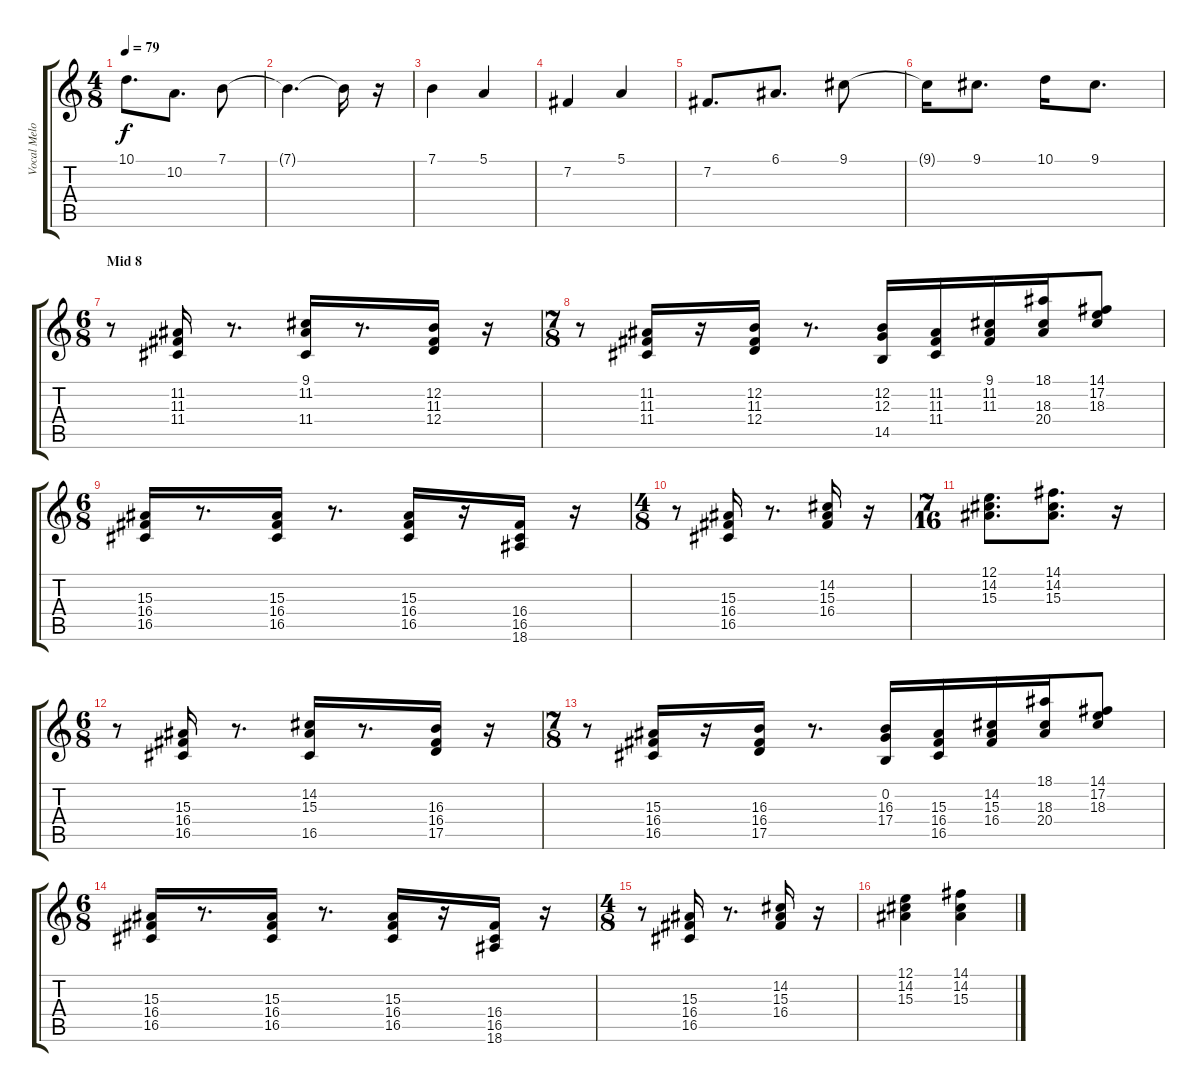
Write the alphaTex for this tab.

\track ("Vocal Melody" "Vocal Melo") {instrument flute}
\staff {score tabs}
\tuning (E4 B3 G3 D3 A2 E2) {hide}
\ts (4 8)
\tempo 79
\clef g2
\ks c
10.1.8{d dy f} 10.2.8{d} 7.1.8 |
7.1{t}.4{d} 7.1{t}.16 r.16 |
7.1.4 5.1.4 |
7.2.4 5.1.4 |
7.2.8{d} 6.1.8{d} 9.1.8 |
9.1{t}.16 9.1.8{d} 10.1.16 9.1.8{d} |
\ts (6 8)
\section ("" "Mid 8")
r.8 (11.2 11.3 11.4).16 r.8{d} (9.1 11.2 11.4).16 r.8{d} (12.2 11.3 12.4).16 r.16 |
\ts (7 8)
r.8 (11.2 11.3 11.4).16 r.16 (12.2 11.3 12.4).16 r.8{d} (12.2 12.3 14.5).16 (11.2 11.3 11.4).16 (9.1 11.2 11.3).16 (18.1 18.3 20.4).16 (14.1 17.2 18.3).8 |
\ts (6 8)
(15.3 16.4 16.5).16 r.8{d} (15.3 16.4 16.5).16 r.8{d} (15.3 16.4 16.5).16 r.16 (16.4 16.5 18.6).16 r.16 |
\ts (4 8)
r.8 (15.3 16.4 16.5).16 r.8{d} (14.2 15.3 16.4).16 r.16 |
\ts (7 16)
(12.1 14.2 15.3).8{d} (14.1 14.2 15.3).8{d} r.16 |
\ts (6 8)
r.8 (15.3 16.4 16.5).16 r.8{d} (14.2 15.3 16.5).16 r.8{d} (16.3 16.4 17.5).16 r.16 |
\ts (7 8)
r.8 (15.3 16.4 16.5).16 r.16 (16.3 16.4 17.5).16 r.8{d} (0.2 16.3 17.4).16 (15.3 16.4 16.5).16 (14.2 15.3 16.4).16 (18.1 18.3 20.4).16 (14.1 17.2 18.3).8 |
\ts (6 8)
(15.3 16.4 16.5).16 r.8{d} (15.3 16.4 16.5).16 r.8{d} (15.3 16.4 16.5).16 r.16 (16.4 16.5 18.6).16 r.16 |
\ts (4 8)
r.8 (15.3 16.4 16.5).16 r.8{d} (14.2 15.3 16.4).16 r.16 |
(12.1 14.2 15.3).4 (14.1 14.2 15.3).4
